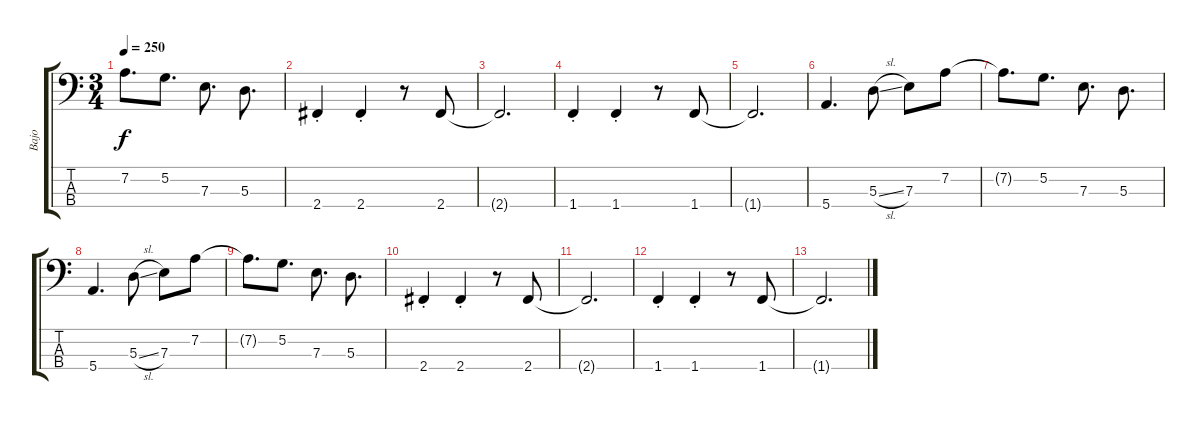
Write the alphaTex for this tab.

\track ("Bajo" "Bajo") {instrument electricbassfinger}
\staff {score tabs}
\tuning (G2 D2 A1 E1) {hide}
\ts (3 4)
\tempo 250
\clef f4
\ks c
7.2{t}.8{d dy f} 5.2.8{d} 7.3.8{d} 5.3.8{d} |
2.4{st}.4 2.4{st}.4 r.8 2.4.8 |
2.4{t}.2{d} |
1.4{st}.4 1.4{st}.4 r.8 1.4.8 |
1.4{t}.2{d} |
5.4.4{d} 5.3{sl}.8 7.3.8 7.2.8 |
7.2{t}.8{d} 5.2.8{d} 7.3.8{d} 5.3.8{d} |
5.4.4{d} 5.3{sl}.8 7.3.8 7.2.8 |
7.2{t}.8{d} 5.2.8{d} 7.3.8{d} 5.3.8{d} |
2.4{st}.4 2.4{st}.4 r.8 2.4.8 |
2.4{t}.2{d} |
1.4{st}.4 1.4{st}.4 r.8 1.4.8 |
1.4{t}.2{d}
